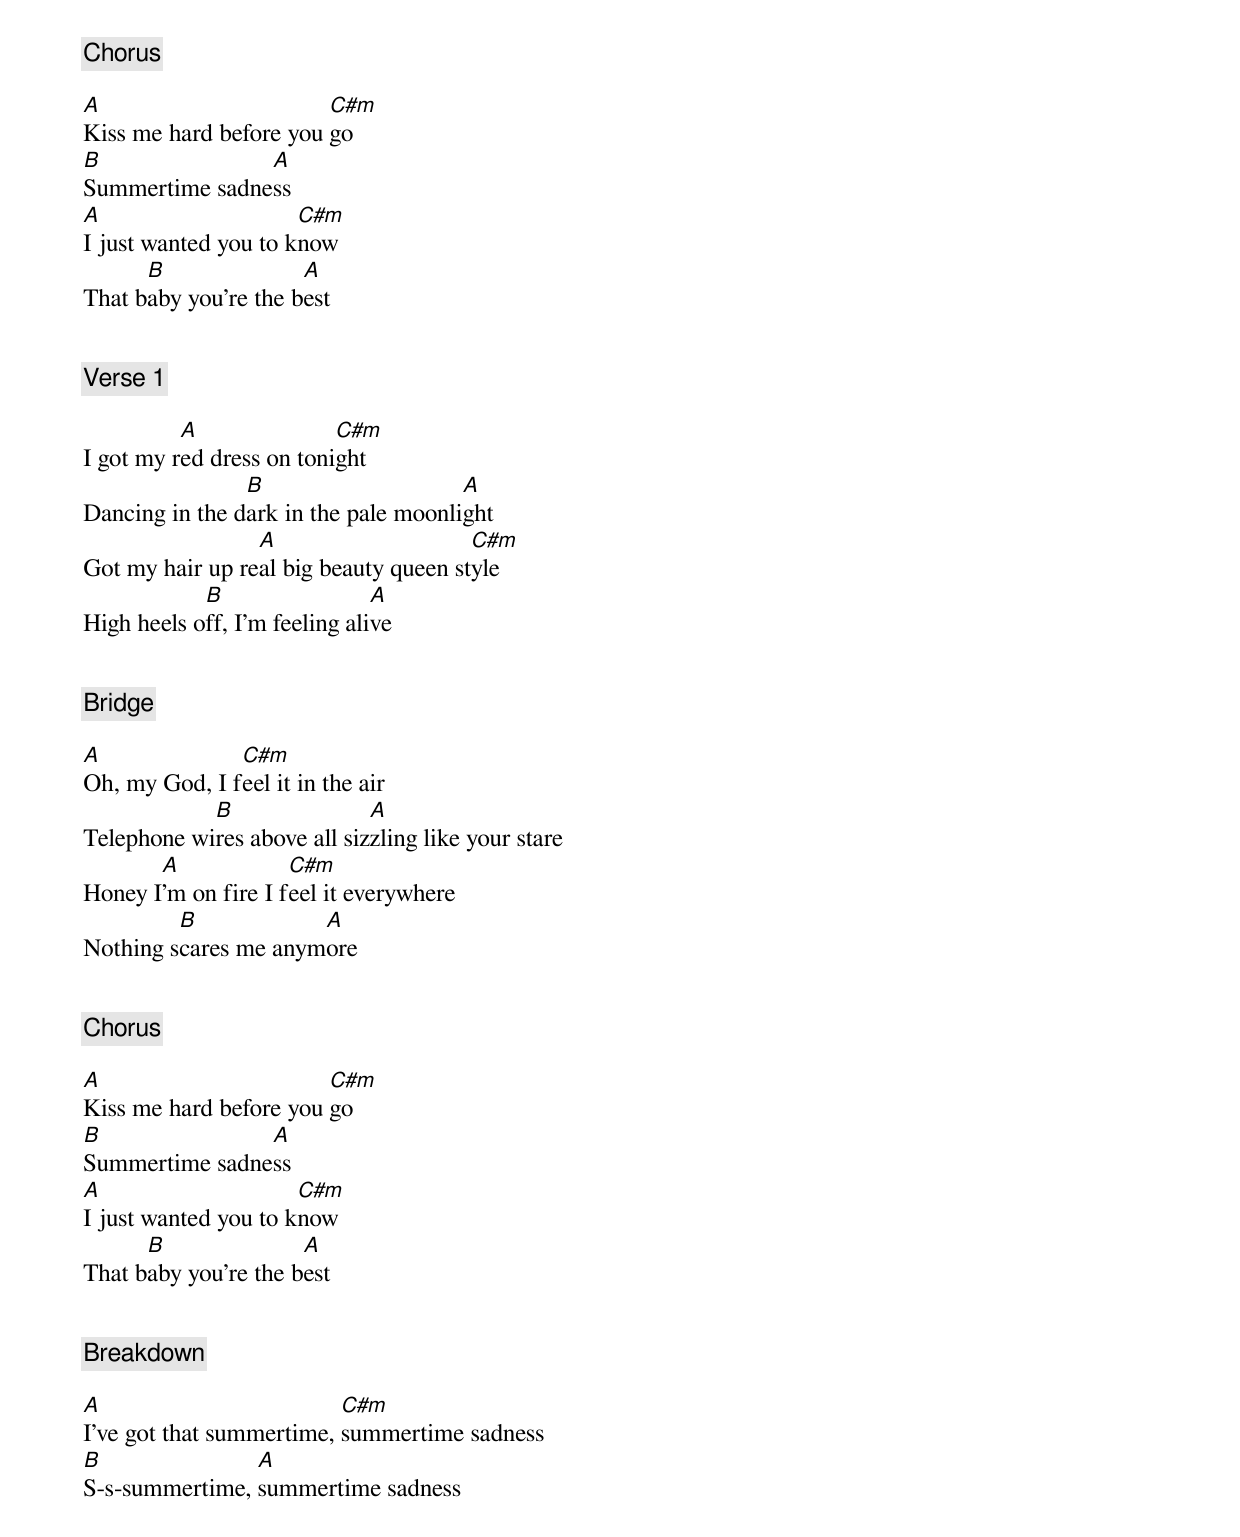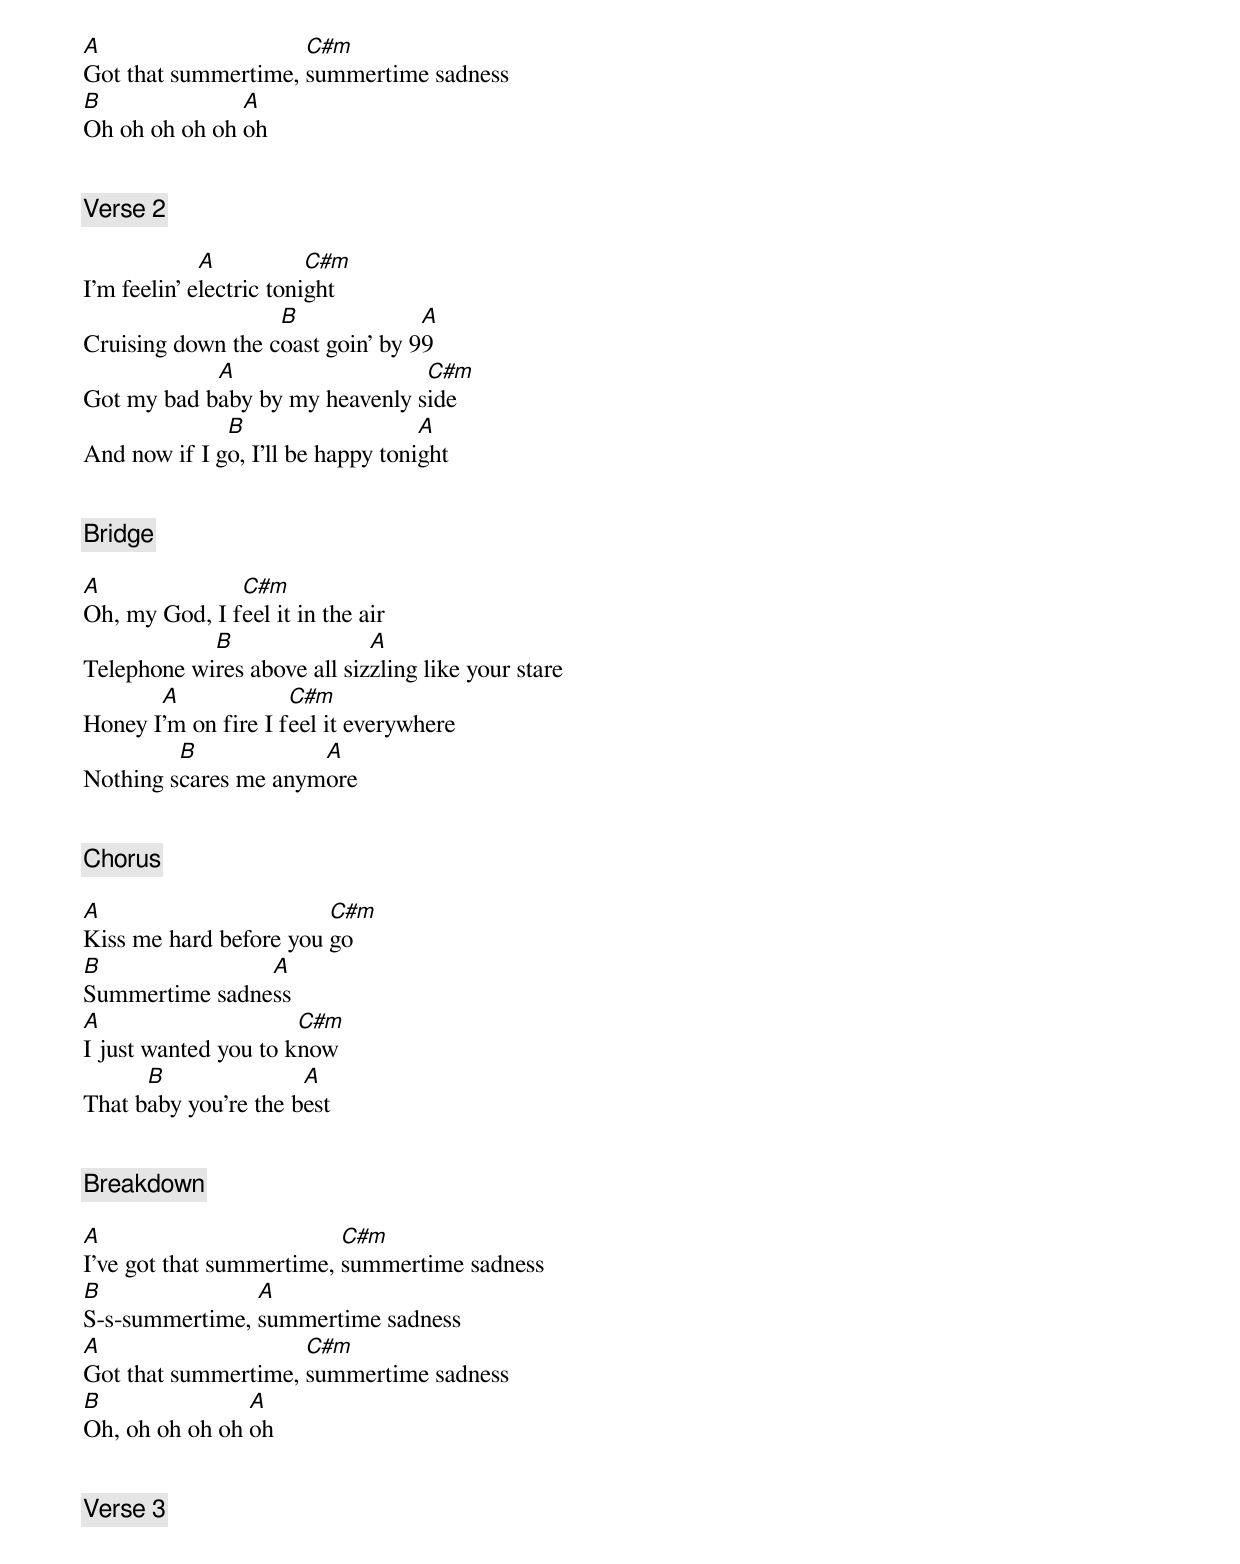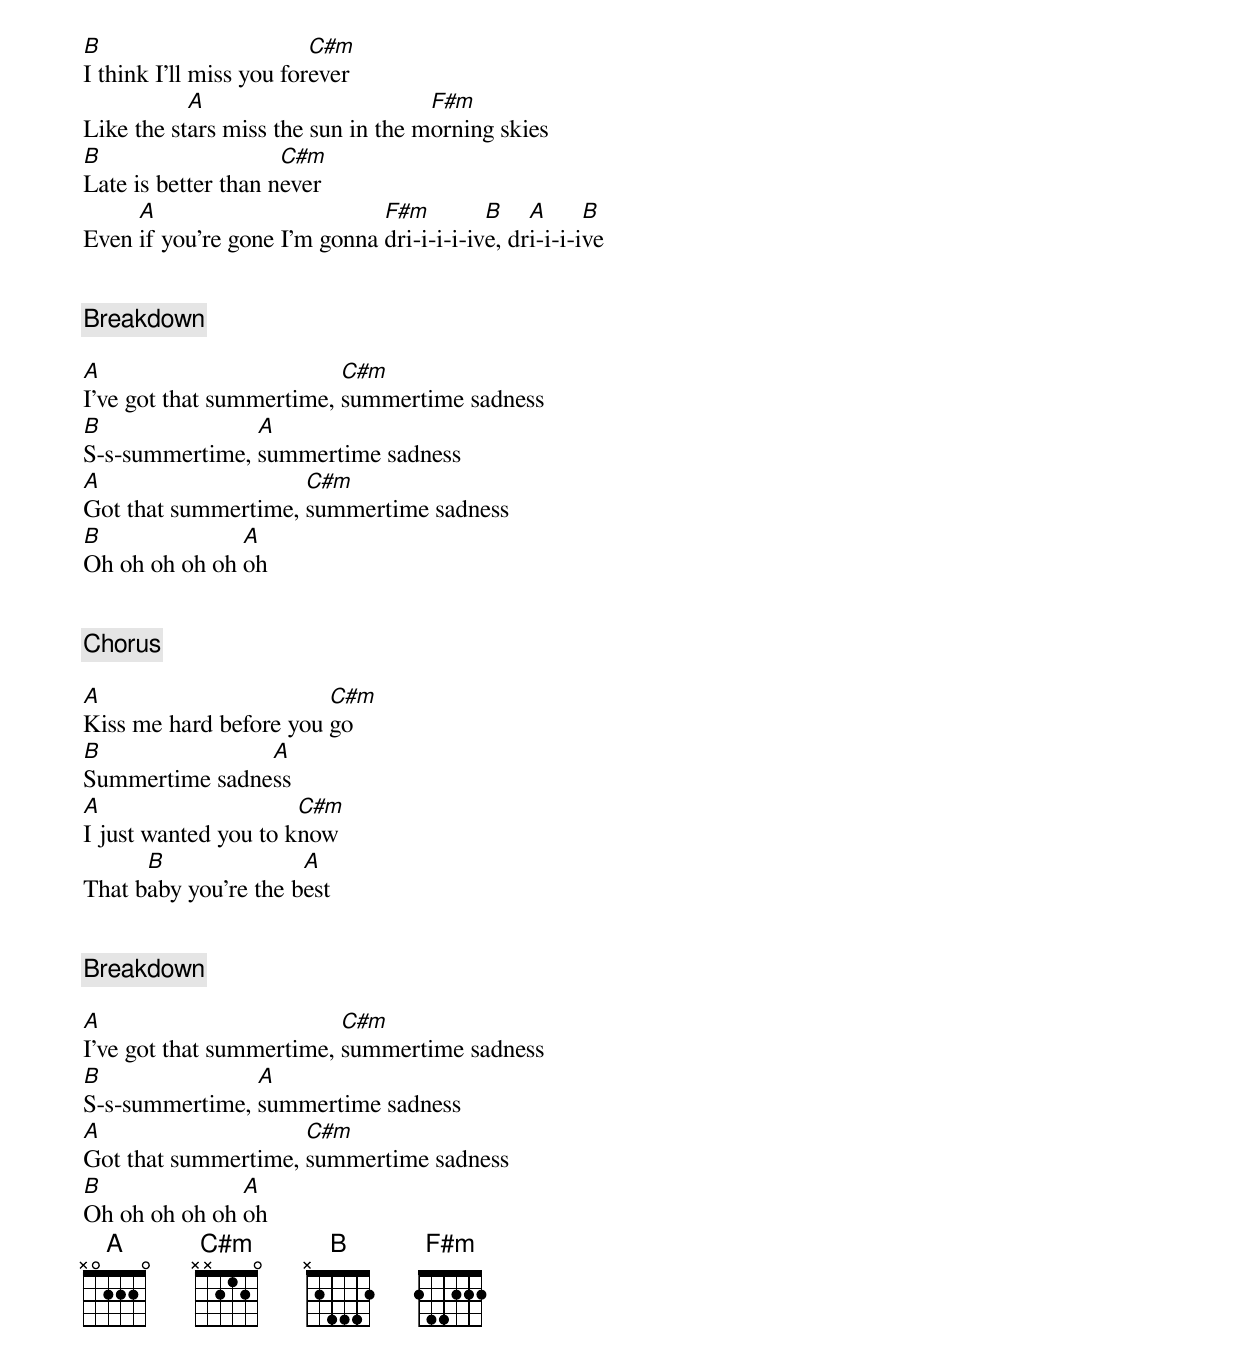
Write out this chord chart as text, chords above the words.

[Chorus]

A                       C#m
Kiss me hard before you go
B               A
Summertime sadness
A                     C#m
I just wanted you to know
      B               A
That baby you're the best


[Verse 1]

          A               C#m
I got my red dress on tonight
                B                     A
Dancing in the dark in the pale moonlight
                 A                     C#m
Got my hair up real big beauty queen style
            B                  A
High heels off, I'm feeling alive


[Bridge]

A              C#m
Oh, my God, I feel it in the air
            B                A
Telephone wires above all sizzling like your stare
       A             C#m
Honey I'm on fire I feel it everywhere
         B            A
Nothing scares me anymore


[Chorus]

A                       C#m
Kiss me hard before you go
B               A
Summertime sadness
A                     C#m
I just wanted you to know
      B               A
That baby you're the best


[Breakdown]

A                         C#m
I've got that summertime, summertime sadness
B               A
S-s-summertime, summertime sadness
A                    C#m
Got that summertime, summertime sadness
B              A
Oh oh oh oh oh oh


[Verse 2]

             A           C#m
I'm feelin' electric tonight
                   B              A
Cruising down the coast goin' by 99
            A                   C#m
Got my bad baby by my heavenly side
              B                    A
And now if I go, I'll be happy tonight


[Bridge]

A              C#m
Oh, my God, I feel it in the air
            B                A
Telephone wires above all sizzling like your stare
       A             C#m
Honey I'm on fire I feel it everywhere
         B            A
Nothing scares me anymore


[Chorus]

A                       C#m
Kiss me hard before you go
B               A
Summertime sadness
A                     C#m
I just wanted you to know
      B               A
That baby you're the best


[Breakdown]

A                         C#m
I've got that summertime, summertime sadness
B               A
S-s-summertime, summertime sadness
A                    C#m
Got that summertime, summertime sadness
B               A
Oh, oh oh oh oh oh


[Verse 3]

B                        C#m
I think I'll miss you forever
           A                        F#m
Like the stars miss the sun in the morning skies
B                    C#m
Late is better than never
     A                        F#m         B    A      B
Even if you're gone I'm gonna dri-i-i-i-ive, dri-i-i-ive


[Breakdown]

A                         C#m
I've got that summertime, summertime sadness
B               A
S-s-summertime, summertime sadness
A                    C#m
Got that summertime, summertime sadness
B              A
Oh oh oh oh oh oh


[Chorus]

A                       C#m
Kiss me hard before you go
B               A
Summertime sadness
A                     C#m
I just wanted you to know
      B               A
That baby you're the best


[Breakdown]

A                         C#m
I've got that summertime, summertime sadness
B               A
S-s-summertime, summertime sadness
A                    C#m
Got that summertime, summertime sadness
B              A
Oh oh oh oh oh oh
